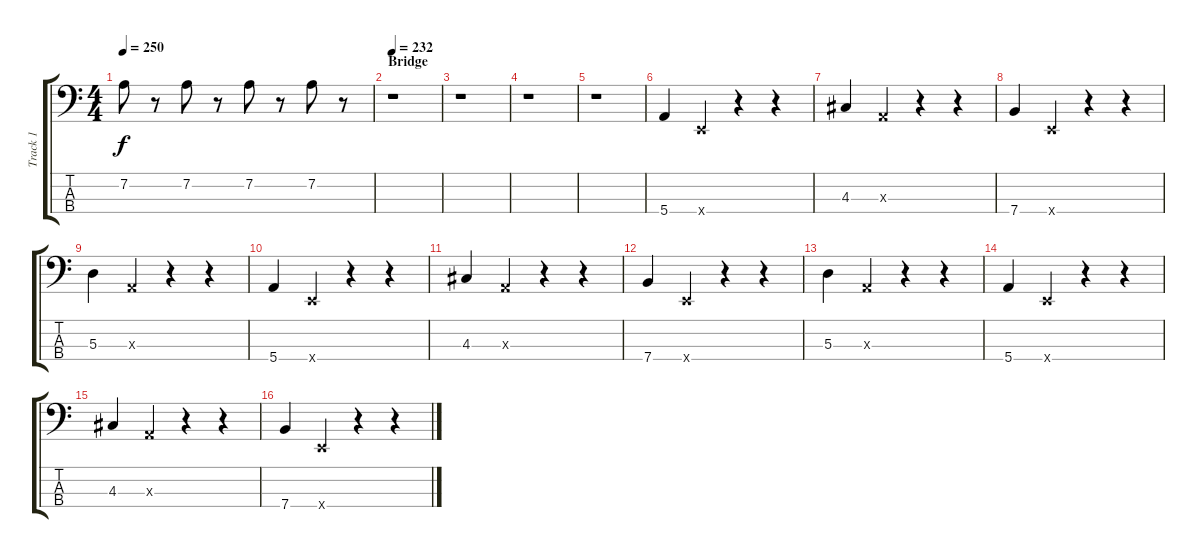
\track ("Track 1" "Track 1") {instrument electricbasspick}
\staff {score tabs}
\tuning (G2 D2 A1 E1) {hide}
\ts (4 4)
\tempo 250
\clef f4
\ks c
7.2.8{dy f} r.8 7.2.8 r.8 7.2.8 r.8 7.2.8 r.8 |
\section ("" "Bridge")
\tempo 232
r.1 |
r.1 |
r.1 |
r.1 |
5.4.4 0.4{x}.4 r.4 r.4 |
4.3.4 0.3{x}.4 r.4 r.4 |
7.4.4 0.4{x}.4 r.4 r.4 |
5.3.4 0.3{x}.4 r.4 r.4 |
5.4.4 0.4{x}.4 r.4 r.4 |
4.3.4 0.3{x}.4 r.4 r.4 |
7.4.4 0.4{x}.4 r.4 r.4 |
5.3.4 0.3{x}.4 r.4 r.4 |
5.4.4 0.4{x}.4 r.4 r.4 |
4.3.4 0.3{x}.4 r.4 r.4 |
7.4.4 0.4{x}.4 r.4 r.4
